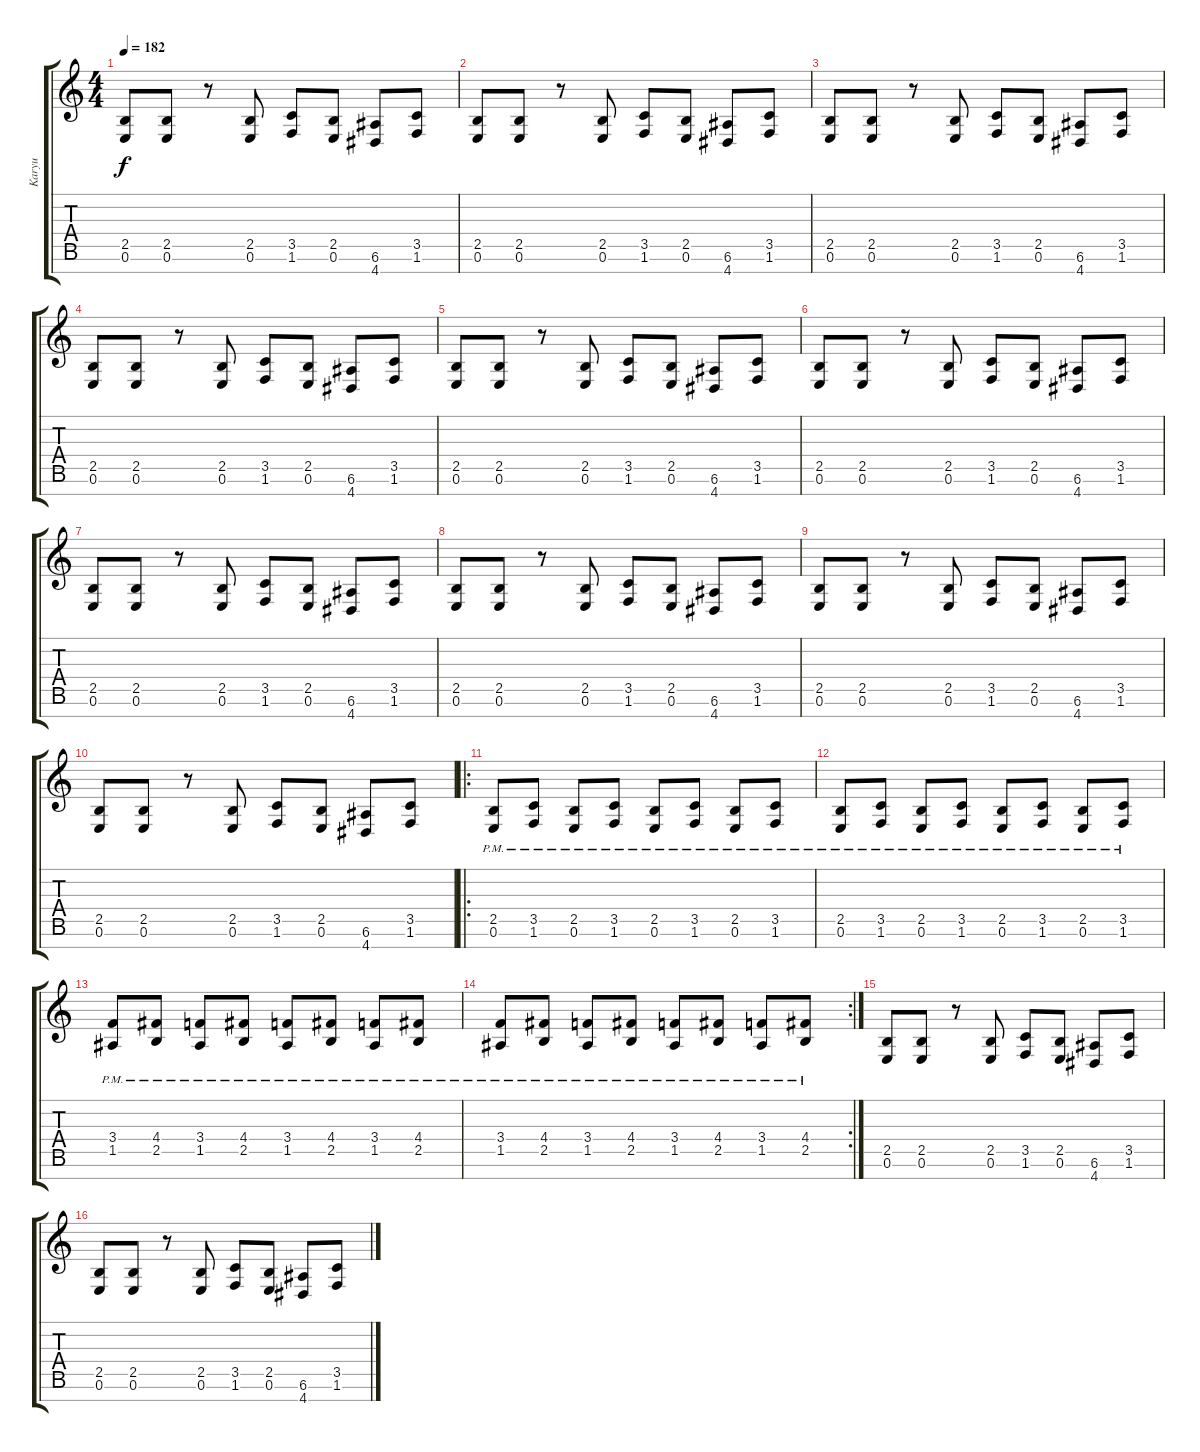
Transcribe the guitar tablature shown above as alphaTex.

\track ("Karyu" "Karyu") {instrument overdrivenguitar}
\staff {score tabs}
\tuning (E4 B3 G3 D3 A2 E2 B1) {hide}
\ts (4 4)
\tempo 182
\clef g2
\ks c
(2.5 0.6).8{dy f} (2.5 0.6).8 r.8 (2.5 0.6).8 (3.5 1.6).8 (2.5 0.6).8 (6.6 4.7).8 (3.5 1.6).8 |
(2.5 0.6).8 (2.5 0.6).8 r.8 (2.5 0.6).8 (3.5 1.6).8 (2.5 0.6).8 (6.6 4.7).8 (3.5 1.6).8 |
(2.5 0.6).8 (2.5 0.6).8 r.8 (2.5 0.6).8 (3.5 1.6).8 (2.5 0.6).8 (6.6 4.7).8 (3.5 1.6).8 |
(2.5 0.6).8 (2.5 0.6).8 r.8 (2.5 0.6).8 (3.5 1.6).8 (2.5 0.6).8 (6.6 4.7).8 (3.5 1.6).8 |
(2.5 0.6).8 (2.5 0.6).8 r.8 (2.5 0.6).8 (3.5 1.6).8 (2.5 0.6).8 (6.6 4.7).8 (3.5 1.6).8 |
(2.5 0.6).8 (2.5 0.6).8 r.8 (2.5 0.6).8 (3.5 1.6).8 (2.5 0.6).8 (6.6 4.7).8 (3.5 1.6).8 |
(2.5 0.6).8 (2.5 0.6).8 r.8 (2.5 0.6).8 (3.5 1.6).8 (2.5 0.6).8 (6.6 4.7).8 (3.5 1.6).8 |
(2.5 0.6).8 (2.5 0.6).8 r.8 (2.5 0.6).8 (3.5 1.6).8 (2.5 0.6).8 (6.6 4.7).8 (3.5 1.6).8 |
(2.5 0.6).8 (2.5 0.6).8 r.8 (2.5 0.6).8 (3.5 1.6).8 (2.5 0.6).8 (6.6 4.7).8 (3.5 1.6).8 |
(2.5 0.6).8 (2.5 0.6).8 r.8 (2.5 0.6).8 (3.5 1.6).8 (2.5 0.6).8 (6.6 4.7).8 (3.5 1.6).8 |
\ro
(2.5{pm} 0.6{pm}).8 (3.5{pm} 1.6{pm}).8 (2.5{pm} 0.6{pm}).8 (3.5{pm} 1.6{pm}).8 (2.5{pm} 0.6{pm}).8 (3.5{pm} 1.6{pm}).8 (2.5{pm} 0.6{pm}).8 (3.5{pm} 1.6{pm}).8 |
(2.5{pm} 0.6{pm}).8 (3.5{pm} 1.6{pm}).8 (2.5{pm} 0.6{pm}).8 (3.5{pm} 1.6{pm}).8 (2.5{pm} 0.6{pm}).8 (3.5{pm} 1.6{pm}).8 (2.5{pm} 0.6{pm}).8 (3.5{pm} 1.6{pm}).8 |
(3.4{pm} 1.5{pm}).8 (4.4{pm} 2.5{pm}).8 (3.4{pm} 1.5{pm}).8 (4.4{pm} 2.5{pm}).8 (3.4{pm} 1.5{pm}).8 (4.4{pm} 2.5{pm}).8 (3.4{pm} 1.5{pm}).8 (4.4{pm} 2.5{pm}).8 |
\rc 2
(3.4{pm} 1.5{pm}).8 (4.4{pm} 2.5{pm}).8 (3.4{pm} 1.5{pm}).8 (4.4{pm} 2.5{pm}).8 (3.4{pm} 1.5{pm}).8 (4.4{pm} 2.5{pm}).8 (3.4{pm} 1.5{pm}).8 (4.4{pm} 2.5{pm}).8 |
(2.5 0.6).8 (2.5 0.6).8 r.8 (2.5 0.6).8 (3.5 1.6).8 (2.5 0.6).8 (6.6 4.7).8 (3.5 1.6).8 |
(2.5 0.6).8 (2.5 0.6).8 r.8 (2.5 0.6).8 (3.5 1.6).8 (2.5 0.6).8 (6.6 4.7).8 (3.5 1.6).8
